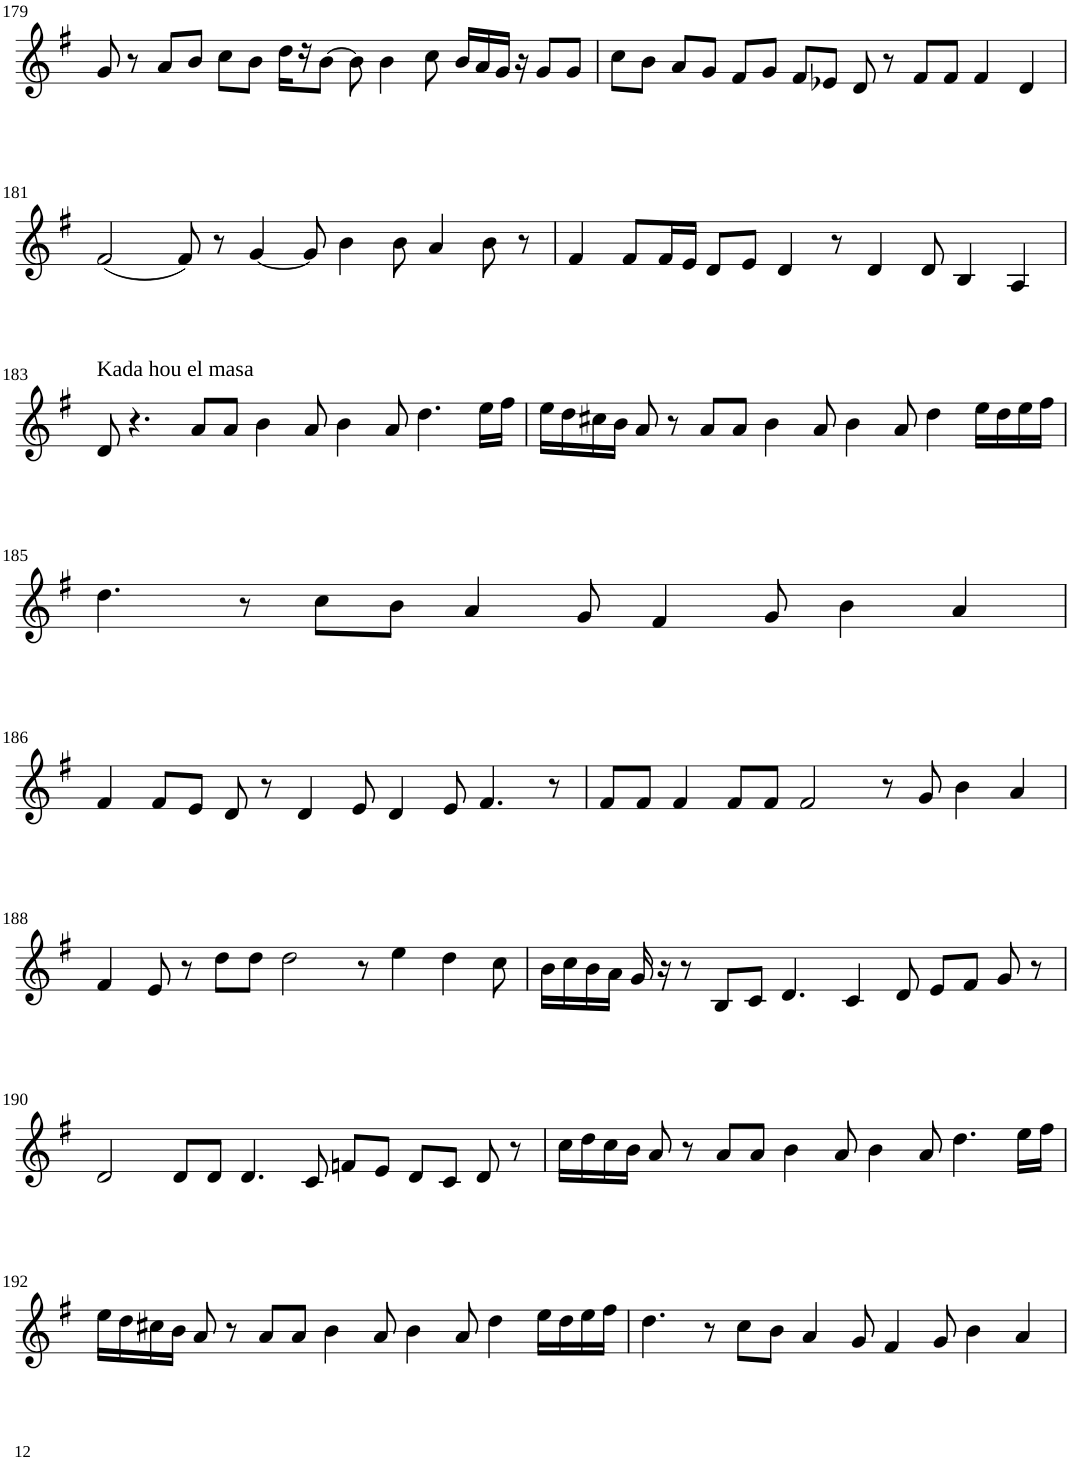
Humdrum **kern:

**kern
*part1
*staff1
*I"Violin
!!LO:PB:g=z
*clefG2
*k[f#]
*G:
*M8/4
=179
8g/
8r
8a/L
8b/J
8cc\L
8b\J
16dd\LL
16r
[8b\J
8b\]
4b\
8cc\
16b/LL
16a/
16g/JJ
16r
8g/L
8g/J
=180
8cc\L
8b\J
8a/L
8g/J
8f#/L
8g/J
8f#/L
8e-X/J
8d/
8r
8f#/L
8f#/J
4f#/
4d/
!!LO:LB:g=z
=181
(2f#/
8f#/)
8r
[4g/
8g/]
4b\
8b\
4a/
8b\
8r
=182
4f#/
8f#/L
16f#/L
16e/JJ
8d/L
8e/J
4d/
8r
4d/
8d/
4B/
4A/
!!LO:LB:g=z
=183
!LO:TX:a:t=Kada hou el masa
8d/
4.r
8a/L
8a/J
4b\
8a/
4b\
8a/
4.dd\
16ee\LL
16ff#\JJ
=184
16ee\LL
16dd\
16cc#X\
16b\JJ
8a/
8r
8a/L
8a/J
4b\
8a/
4b\
8a/
4dd\
16ee\LL
16dd\
16ee\
16ff#\JJ
!!LO:LB:g=z
=185
4.dd\
8r
8cc\L
8b\J
4a/
8g/
4f#/
8g/
4b\
4a/
!!LO:LB:g=z
=186
4f#/
8f#/L
8e/J
8d/
8r
4d/
8e/
4d/
8e/
4.f#/
8r
=187
8f#/L
8f#/J
4f#/
8f#/L
8f#/J
2f#/
8r
8g/
4b\
4a/
!!LO:LB:g=z
=188
4f#/
8e/
8r
8dd\L
8dd\J
2dd\
8r
4ee\
4dd\
8cc\
=189
16b\LL
16cc\
16b\
16a\JJ
16g/
16r
8r
8B/L
8c/J
4.d/
4c/
8d/
8e/L
8f#/J
8g/
8r
!!LO:LB:g=z
=190
2d/
8d/L
8d/J
4.d/
8c/
8fn/L
8e/J
8d/L
8c/J
8d/
8r
=191
16cc\LL
16dd\
16cc\
16b\JJ
8a/
8r
8a/L
8a/J
4b\
8a/
4b\
8a/
4.dd\
16ee\LL
16ff#\JJ
!!LO:LB:g=z
=192
16ee\LL
16dd\
16cc#X\
16b\JJ
8a/
8r
8a/L
8a/J
4b\
8a/
4b\
8a/
4dd\
16ee\LL
16dd\
16ee\
16ff#\JJ
=193
4.dd\
8r
8cc\L
8b\J
4a/
8g/
4f#/
8g/
4b\
4a/
=
*-
